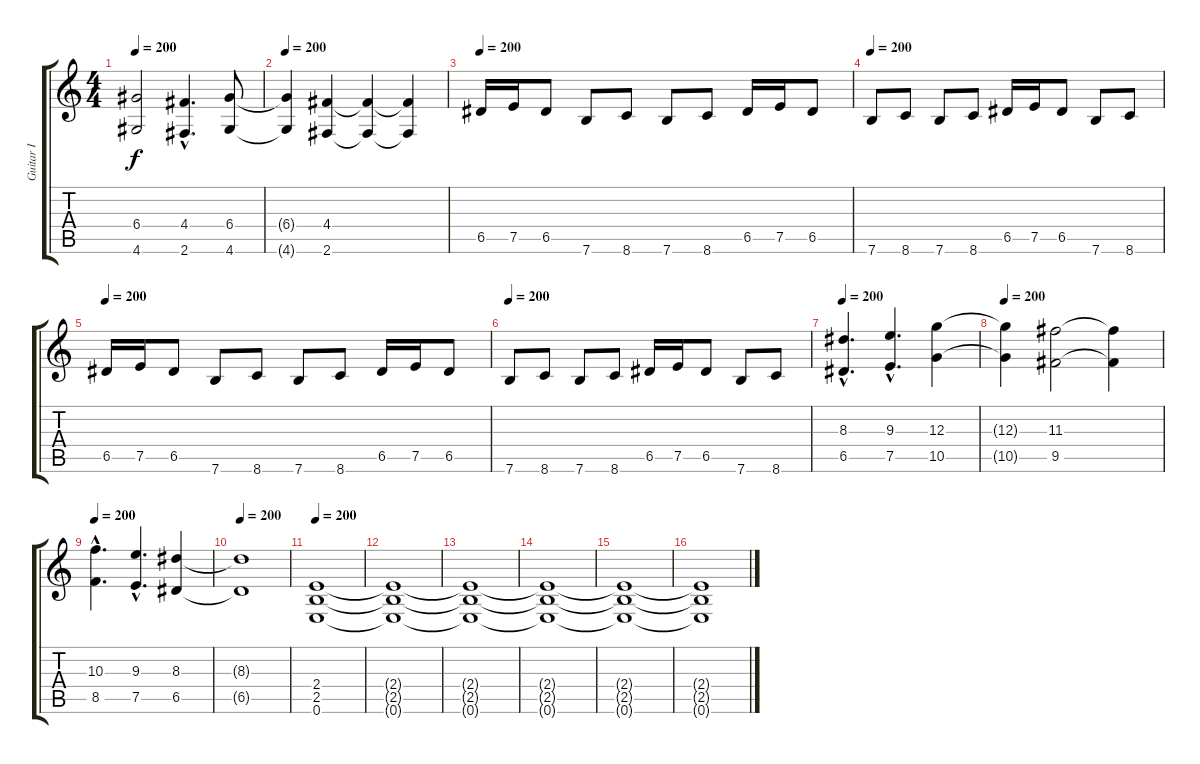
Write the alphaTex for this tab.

\track ("Guitar I" "Guitar I") {instrument distortionguitar}
\staff {score tabs}
\tuning (E4 B3 G3 D3 A2 E2) {hide}
\ts (4 4)
\tempo 200
\clef g2
\ks c
(6.4 4.6).2{dy f} (4.4{hac} 2.6{hac}).4{d} (6.4 4.6).8 |
\tempo 200
(6.4{t} 4.6{t}).4 (4.4 2.6).4 (4.4{t} 2.6{t}).4 (4.4{t} 2.6{t}).4 |
\tempo 200
6.5.16 7.5.16 6.5.8 7.6.8 8.6.8 7.6.8 8.6.8 6.5.16 7.5.16 6.5.8 |
\tempo 200
7.6.8 8.6.8 7.6.8 8.6.8 6.5.16 7.5.16 6.5.8 7.6.8 8.6.8 |
\tempo 200
6.5.16 7.5.16 6.5.8 7.6.8 8.6.8 7.6.8 8.6.8 6.5.16 7.5.16 6.5.8 |
\tempo 200
7.6.8 8.6.8 7.6.8 8.6.8 6.5.16 7.5.16 6.5.8 7.6.8 8.6.8 |
\tempo 200
(8.3{hac} 6.5{hac}).4{d} (9.3{hac} 7.5{hac}).4{d} (12.3 10.5).4 |
\tempo 200
(12.3{t} 10.5{t}).4 (11.3 9.5).2 (11.3{t} 9.5{t}).4 |
\tempo 200
(10.3{hac} 8.5{hac}).4{d} (9.3{hac} 7.5{hac}).4{d} (8.3 6.5).4 |
\tempo 200
(8.3{t} 6.5{t}).1 |
\tempo 200
(2.4 2.5 0.6).1 |
(2.4{t} 2.5{t} 0.6{t}).1 |
(2.4{t} 2.5{t} 0.6{t}).1 |
(2.4{t} 2.5{t} 0.6{t}).1 |
(2.4{t} 2.5{t} 0.6{t}).1 |
(2.4{t} 2.5{t} 0.6{t}).1
